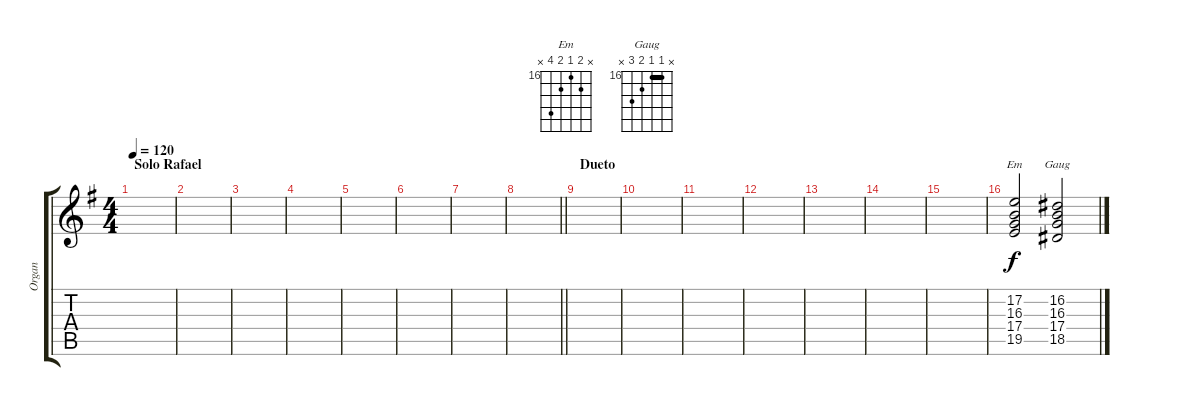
\track ("Organ" "Organ") {instrument churchorgan}
\staff {score tabs}
\tuning (E4 B3 G3 D3 A2 E2) {hide}
\chord ("Em" x 17 16 17 19 x) {firstfret 16}
\chord ("Gaug" x 16 16 17 18 x) {firstfret 16 barre 16}
\ts (4 4)
\section ("" "Solo Rafael")
\tempo 120
\clef g2
\ks eminor
|
|
|
|
|
|
|
\barLineRight lightlight
|
\section ("" "Dueto")
|
|
|
|
|
|
|
(17.2 16.3 17.4 19.5).2{ch "Em" dy f instrument synthstrings1} (16.2 16.3 17.4 18.5).2{ch "Gaug"}
